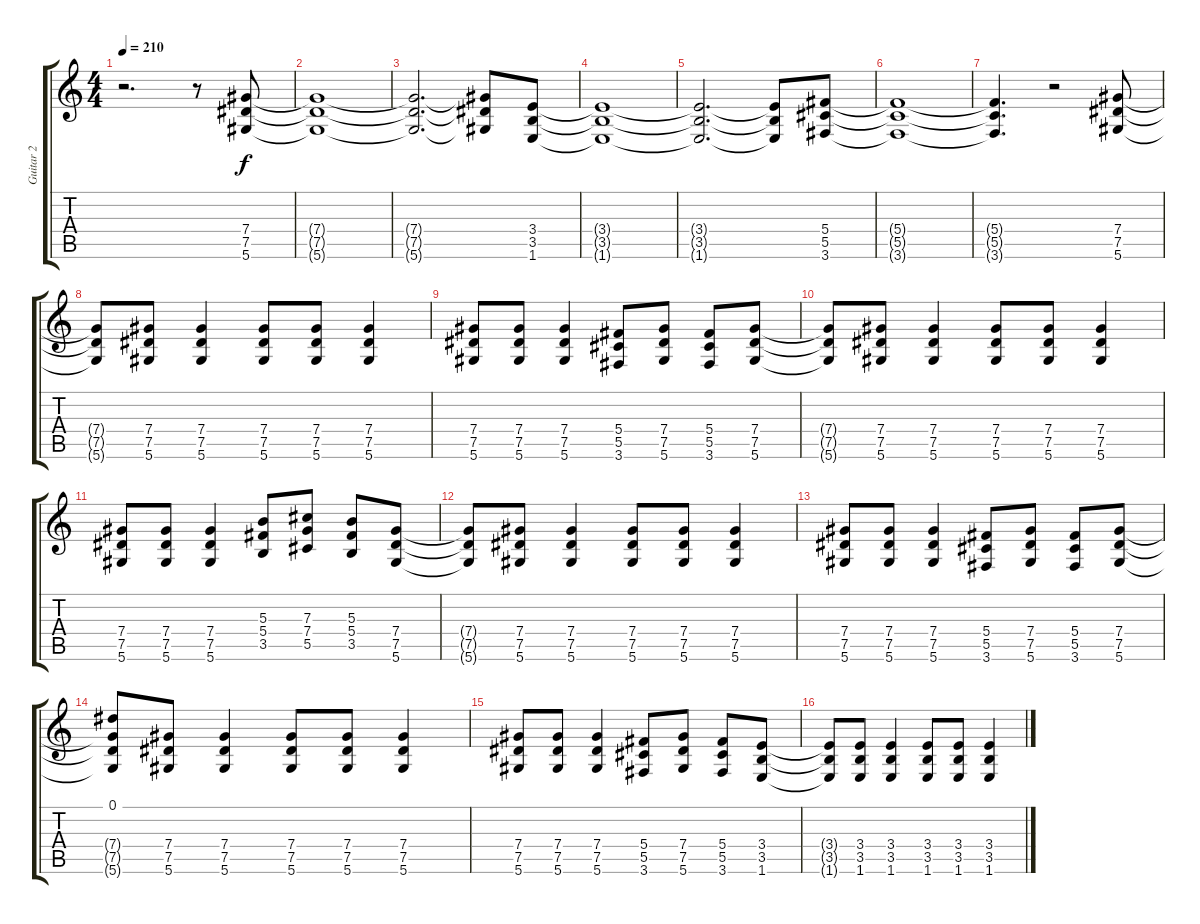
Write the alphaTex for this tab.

\track ("Guitar 2" "Guitar 2") {instrument distortionguitar}
\staff {score tabs}
\tuning (Eb4 Bb3 Gb3 Db3 Ab2 Eb2) {hide}
\ts (4 4)
\tempo 210
\clef g2
\ks c
r.2{d dy f} r.8 (7.4 7.5 5.6).8 |
(7.4{t} 7.5{t} 5.6{t}).1 |
(7.4{t} 7.5{t} 5.6{t}).2{d} (7.4{t} 7.5{t} 5.6{t}).8 (3.4 3.5 1.6).8 |
(3.4{t} 3.5{t} 1.6{t}).1 |
(3.4{t} 3.5{t} 1.6{t}).2{d} (3.4{t} 3.5{t} 1.6{t}).8 (5.4 5.5 3.6).8 |
(5.4{t} 5.5{t} 3.6{t}).1 |
(5.4{t} 5.5{t} 3.6{t}).4{d} r.2 (7.4 7.5 5.6).8 |
(7.4{t} 7.5{t} 5.6{t}).8 (7.4 7.5 5.6).8 (7.4 7.5 5.6).4 (7.4 7.5 5.6).8 (7.4 7.5 5.6).8 (7.4 7.5 5.6).4 |
(7.4 7.5 5.6).8 (7.4 7.5 5.6).8 (7.4 7.5 5.6).4 (5.4 5.5 3.6).8 (7.4 7.5 5.6).8 (5.4 5.5 3.6).8 (7.4 7.5 5.6).8 |
(7.4{t} 7.5{t} 5.6{t}).8 (7.4 7.5 5.6).8 (7.4 7.5 5.6).4 (7.4 7.5 5.6).8 (7.4 7.5 5.6).8 (7.4 7.5 5.6).4 |
(7.4 7.5 5.6).8 (7.4 7.5 5.6).8 (7.4 7.5 5.6).4 (5.3 5.4 3.5).8 (7.3 7.4 5.5).8 (5.3 5.4 3.5).8 (7.4 7.5 5.6).8 |
(7.4{t} 7.5{t} 5.6{t}).8 (7.4 7.5 5.6).8 (7.4 7.5 5.6).4 (7.4 7.5 5.6).8 (7.4 7.5 5.6).8 (7.4 7.5 5.6).4 |
(7.4 7.5 5.6).8 (7.4 7.5 5.6).8 (7.4 7.5 5.6).4 (5.4 5.5 3.6).8 (7.4 7.5 5.6).8 (5.4 5.5 3.6).8 (7.4 7.5 5.6).8 |
(0.1 7.4{t} 7.5{t} 5.6{t}).8 (7.4 7.5 5.6).8 (7.4 7.5 5.6).4 (7.4 7.5 5.6).8 (7.4 7.5 5.6).8 (7.4 7.5 5.6).4 |
(7.4 7.5 5.6).8 (7.4 7.5 5.6).8 (7.4 7.5 5.6).4 (5.4 5.5 3.6).8 (7.4 7.5 5.6).8 (5.4 5.5 3.6).8 (3.4 3.5 1.6).8 |
(3.4{t} 3.5{t} 1.6{t}).8 (3.4 3.5 1.6).8 (3.4 3.5 1.6).4 (3.4 3.5 1.6).8 (3.4 3.5 1.6).8 (3.4 3.5 1.6).4
